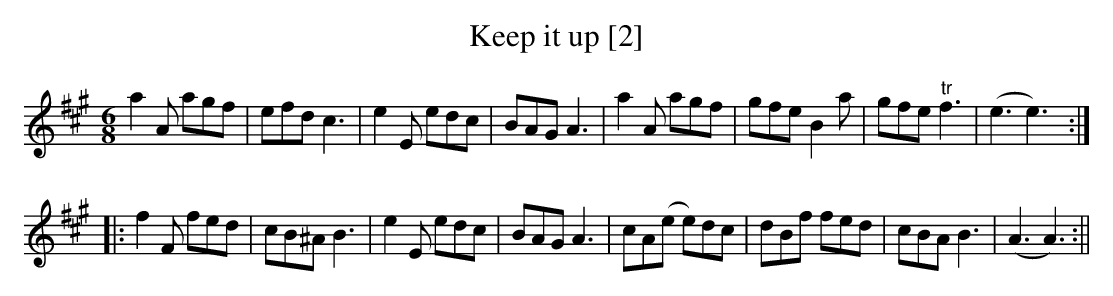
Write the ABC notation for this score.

X:1
T:Keep it up [2]
M:6/8
L:1/8
K:A
a2A agf|efd c3|e2E edc|BAG A3|a2A agf|gfe B2a|gfe "tr"f3|(e3 e3):|
|:f2F fed|cB^A B3|e2E edc|BAG A3|cA(e e)dc|dBf fed|cBA B3|(A3 A3):||
